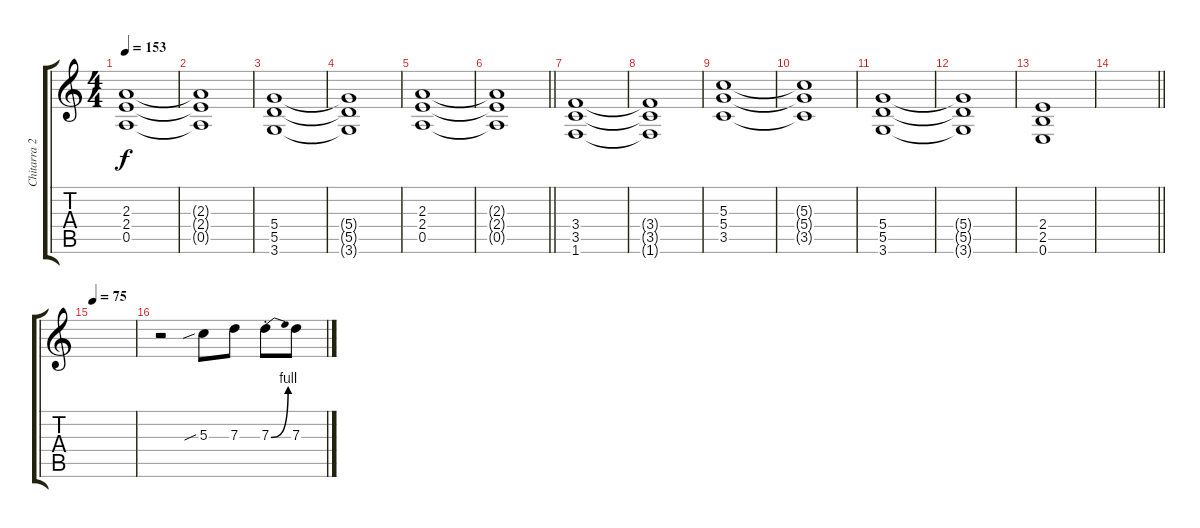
\track ("Chitarra 2" "Chitarra 2") {instrument electricguitarjazz}
\staff {score tabs}
\tuning (E4 B3 G3 D3 A2 E2) {hide}
\ts (4 4)
\tempo 153
\clef g2
\ks c
(2.3 2.4 0.5).1{dy f} |
(2.3{t} 2.4{t} 0.5{t}).1 |
(5.4 5.5 3.6).1 |
(5.4{t} 5.5{t} 3.6{t}).1 |
(2.3 2.4 0.5).1 |
\barLineRight lightlight
(2.3{t} 2.4{t} 0.5{t}).1 |
(3.4 3.5 1.6).1{instrument overdrivenguitar} |
(3.4{t} 3.5{t} 1.6{t}).1 |
(5.3 5.4 3.5).1 |
(5.3{t} 5.4{t} 3.5{t}).1 |
(5.4 5.5 3.6).1 |
(5.4{t} 5.5{t} 3.6{t}).1 |
(2.4 2.5 0.6).1 |
\barLineRight lightlight
|
\tempo 75
|
r.2 5.3{sib}.8 7.3.8 7.3{be (bend 0 0 60 4) st}.8 7.3.8
